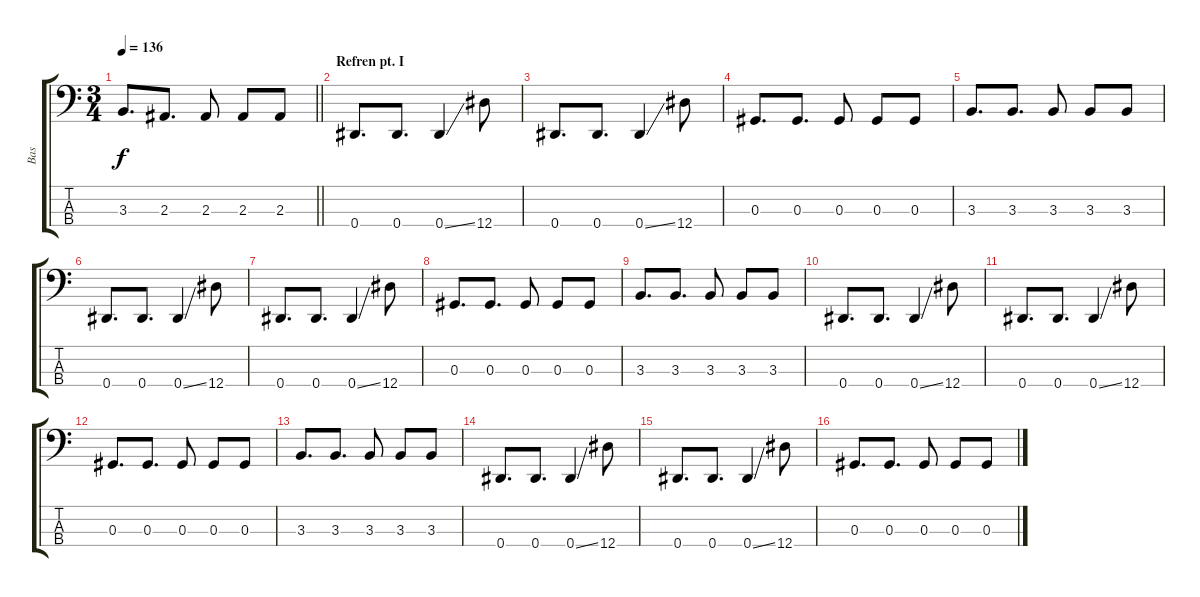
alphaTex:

\track ("Bas" "Bas") {instrument electricbasspick}
\staff {score tabs}
\tuning (Gb2 Db2 Ab1 Eb1) {hide}
\ts (3 4)
\tempo 136
\clef f4
\barLineRight lightlight
\ks c
3.3.8{d dy f} 2.3.8{d} 2.3.8 2.3.8 2.3.8 |
\section ("" "Refren pt. I")
0.4.8{d} 0.4.8{d} 0.4{ss}.4 12.4.8 |
0.4.8{d} 0.4.8{d} 0.4{ss}.4 12.4.8 |
0.3.8{d} 0.3.8{d} 0.3.8 0.3.8 0.3.8 |
3.3.8{d} 3.3.8{d} 3.3.8 3.3.8 3.3.8 |
0.4.8{d} 0.4.8{d} 0.4{ss}.4 12.4.8 |
0.4.8{d} 0.4.8{d} 0.4{ss}.4 12.4.8 |
0.3.8{d} 0.3.8{d} 0.3.8 0.3.8 0.3.8 |
3.3.8{d} 3.3.8{d} 3.3.8 3.3.8 3.3.8 |
0.4.8{d} 0.4.8{d} 0.4{ss}.4 12.4.8 |
0.4.8{d} 0.4.8{d} 0.4{ss}.4 12.4.8 |
0.3.8{d} 0.3.8{d} 0.3.8 0.3.8 0.3.8 |
3.3.8{d} 3.3.8{d} 3.3.8 3.3.8 3.3.8 |
0.4.8{d} 0.4.8{d} 0.4{ss}.4 12.4.8 |
0.4.8{d} 0.4.8{d} 0.4{ss}.4 12.4.8 |
0.3.8{d} 0.3.8{d} 0.3.8 0.3.8 0.3.8
